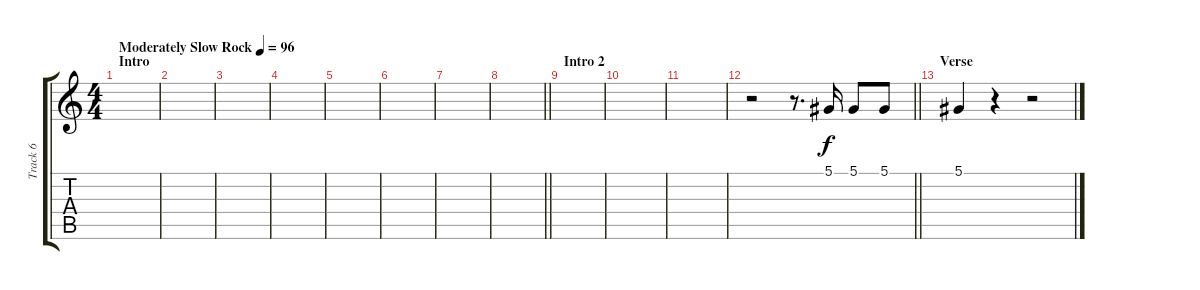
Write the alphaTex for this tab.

\track ("Track 6" "Track 6") {instrument lead2sawtooth}
\staff {score tabs}
\tuning (Eb4 Bb3 Gb3 Db3 Ab2 Eb2) {hide}
\ts (4 4)
\section ("" "Intro")
\tempo (96 "Moderately Slow Rock")
\clef g2
\ks c
|
|
|
|
|
|
|
\barLineRight lightlight
|
\section ("" "Intro 2")
|
|
|
\barLineRight lightlight
r.2 r.8{d} 5.1.16 5.1.8 5.1.8 |
\section ("" "Verse")
5.1.4{dy f} r.4 r.2
